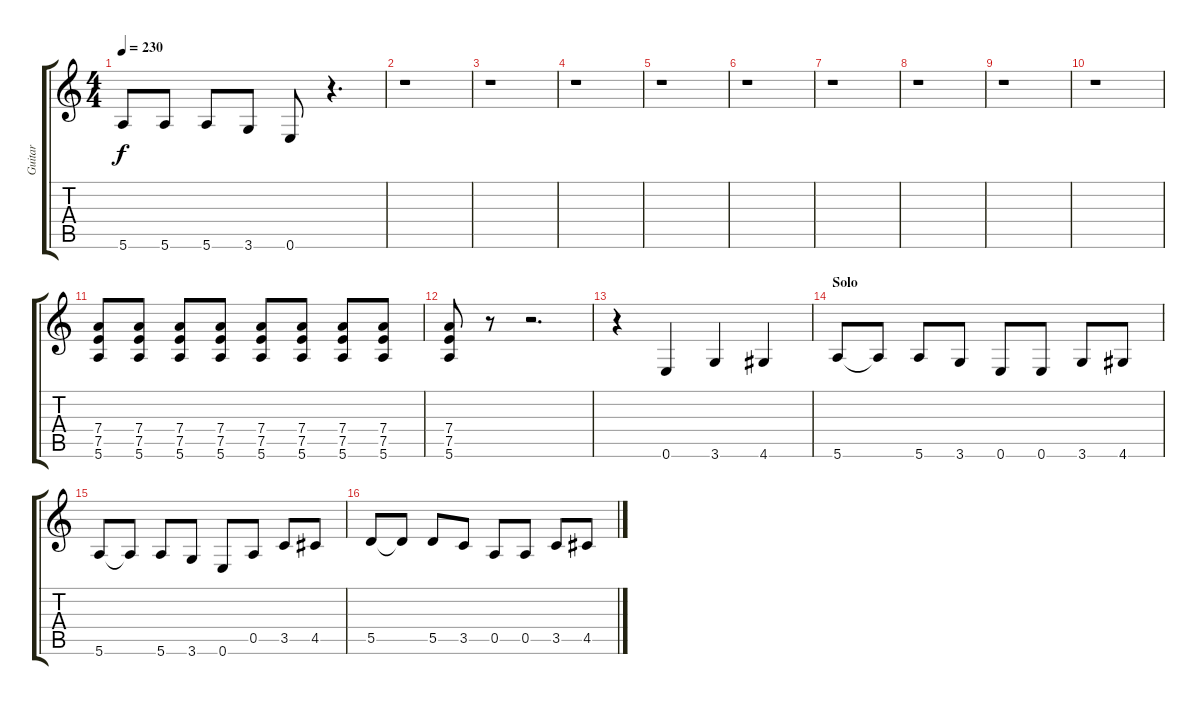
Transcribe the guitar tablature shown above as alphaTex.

\track ("Guitar" "Guitar") {instrument distortionguitar}
\staff {score tabs}
\tuning (E4 B3 G3 D3 A2 E2) {hide}
\ts (4 4)
\tempo 230
\clef g2
\ks c
5.6.8{dy f} 5.6.8 5.6.8 3.6.8 0.6.8 r.4{d} |
r.1 |
r.1 |
r.1 |
r.1 |
r.1 |
r.1 |
r.1 |
r.1 |
r.1 |
(7.4 7.5 5.6).8 (7.4 7.5 5.6).8 (7.4 7.5 5.6).8 (7.4 7.5 5.6).8 (7.4 7.5 5.6).8 (7.4 7.5 5.6).8 (7.4 7.5 5.6).8 (7.4 7.5 5.6).8 |
(7.4 7.5 5.6).8 r.8 r.2{d} |
r.4 0.6.4 3.6.4 4.6.4 |
\section ("" "Solo")
5.6.8 5.6{t}.8 5.6.8 3.6.8 0.6.8 0.6.8 3.6.8 4.6.8 |
5.6.8 5.6{t}.8 5.6.8 3.6.8 0.6.8 0.5.8 3.5.8 4.5.8 |
5.5.8 5.5{t}.8 5.5.8 3.5.8 0.5.8 0.5.8 3.5.8 4.5.8
